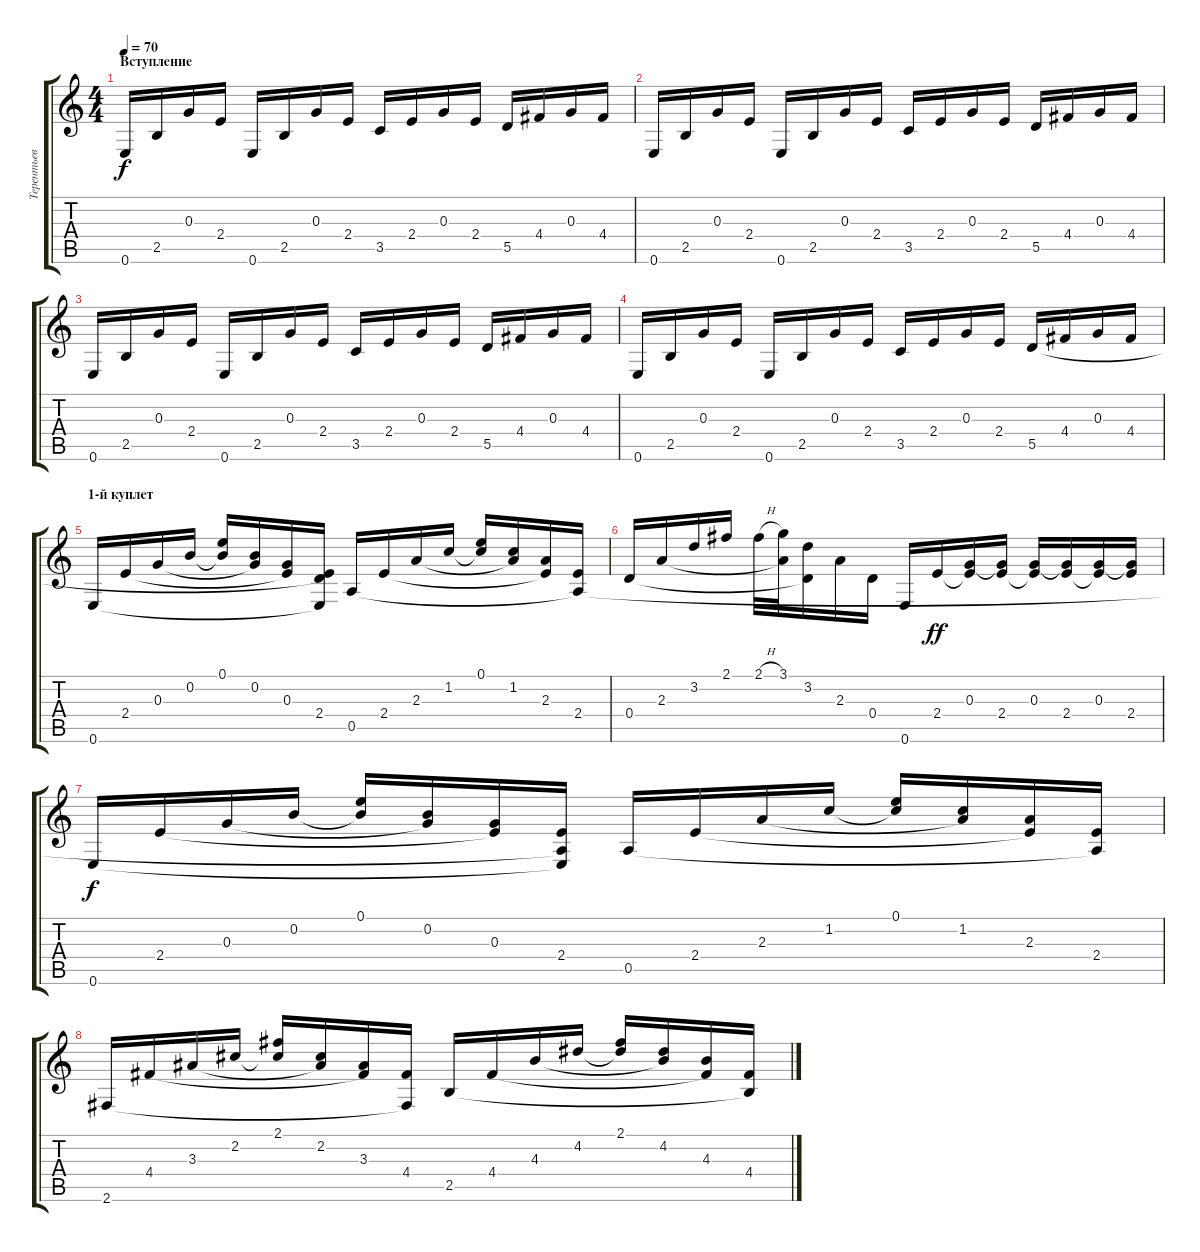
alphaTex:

\track ("Терентьев" "Терентьев") {instrument acousticguitarsteel}
\staff {score tabs}
\tuning (E4 B3 G3 D3 A2 E2) {hide}
\ts (4 4)
\section ("" "Вступление")
\tempo 70
\clef g2
\ks c
0.6.16{dy f instrument acousticguitarsteel} 2.5.16 0.3.16 2.4.16 0.6.16 2.5.16 0.3.16 2.4.16 3.5.16 2.4.16 0.3.16 2.4.16 5.5.16 4.4.16 0.3.16 4.4.16 |
0.6.16 2.5.16 0.3.16 2.4.16 0.6.16 2.5.16 0.3.16 2.4.16 3.5.16 2.4.16 0.3.16 2.4.16 5.5.16 4.4.16 0.3.16 4.4.16 |
0.6.16 2.5.16 0.3.16 2.4.16 0.6.16 2.5.16 0.3.16 2.4.16 3.5.16 2.4.16 0.3.16 2.4.16 5.5.16 4.4.16 0.3.16 4.4.16 |
0.6.16 2.5.16 0.3.16 2.4.16 0.6.16 2.5.16 0.3.16 2.4.16 3.5.16 2.4.16 0.3.16 2.4.16 5.5.16 4.4.16 0.3.16 4.4.16 |
\section ("" "1-й куплет")
0.6.16 2.4.16 0.3.16 0.2.16 (0.1 0.2{t}).16 (0.2 0.3{t}).16 (0.3 2.4{t}).16 (2.4 5.5{t} 0.6{t}).16 0.5.16 2.4.16 2.3.16 1.2.16 (0.1 1.2{t}).16 (1.2 2.3{t}).16 (2.3 2.4{t}).16 (2.4 0.5{t}).16 |
0.4.16 2.3.16 3.2.16 2.1.16 2.1{h}.32 (3.1 2.3{t}).32 (3.2 0.4{t}).16 2.3.16 0.4.16 0.6.16 2.4.16{dy ff} (0.3 2.4{t}).16 (0.3{t} 2.4).16 (0.3 2.4{t}).16 (0.3{t} 2.4).16 (0.3 2.4{t}).16 (0.3{t} 2.4).16 |
0.6.16{dy f} 2.4.16 0.3.16 0.2.16 (0.1 0.2{t}).16 (0.2 0.3{t}).16 (0.3 2.4{t}).16 (2.4 0.5{t} 0.6{t}).16 0.5.16 2.4.16 2.3.16 1.2.16 (0.1 1.2{t}).16 (1.2 2.3{t}).16 (2.3 2.4{t}).16 (2.4 0.5{t}).16 |
2.6.16 4.4.16 3.3.16 2.2.16 (2.1 2.2{t}).16 (2.2 3.3{t}).16 (3.3 4.4{t}).16 (4.4 2.6{t}).16 2.5.16 4.4.16 4.3.16 4.2.16 (2.1 4.2{t}).16 (4.2 4.3{t}).16 (4.3 4.4{t}).16 (4.4 2.5{t}).16
